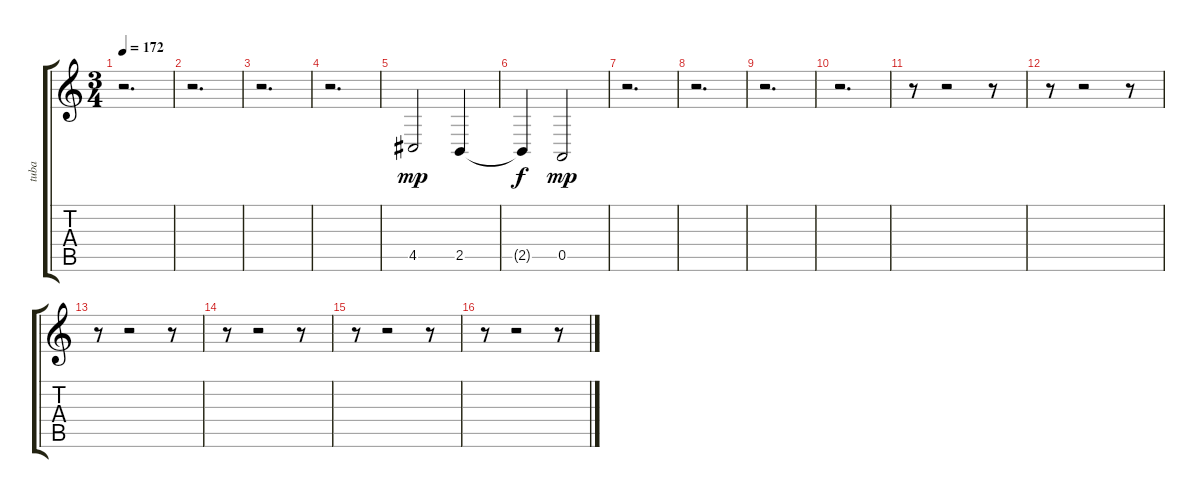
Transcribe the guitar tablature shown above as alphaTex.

\track ("tuba" "tuba") {instrument tuba}
\staff {score tabs}
\tuning (E4 B3 G3 D3 A2 E2) {hide}
\ts (3 4)
\tempo 172
\clef g2
\ks c
r.2{d dy mp} |
r.2{d} |
r.2{d} |
r.2{d} |
4.5.2 2.5.4 |
2.5{t}.4{dy f} 0.5.2{dy mp} |
r.2{d} |
r.2{d} |
r.2{d} |
r.2{d} |
r.8 r.2 r.8 |
r.8 r.2 r.8 |
r.8 r.2 r.8 |
r.8 r.2 r.8 |
r.8 r.2 r.8 |
r.8 r.2 r.8
